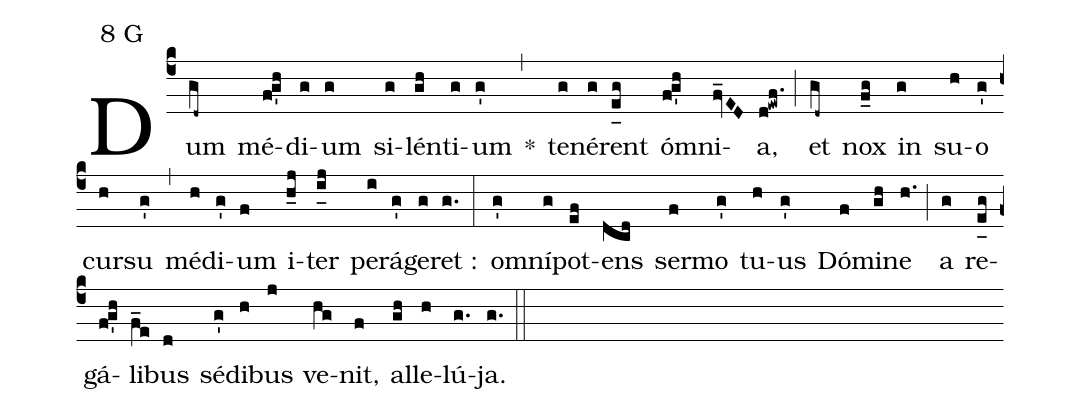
mode:8 G;
%%
(c4) Dum(gd~) mé(fg'h)di(g)um(g) si(g)lén(gh)ti(g)um(g') *(,) te(g)né(g)rent(e_[uh:l]g) ó(fg'h)mni(fv_ED)a,(d!ewf.) (;) et(gd~) nox(f_g) in(g) su(h)o(g') cur(h)su(g') (,) mé(h)di(g')um(f) i(h_j)ter(i_[uh:l]j) per(i)á(g')ge(g)ret :(g.) (:) o(g')mní(g)pot(ef)ens(dcd) ser(f)mo(g') tu(h)us(g') Dó(f)mi(gh)ne(h.) (;) a(g) re(e_[uh:l]g)gá(fg'h)li(f_e)bus(d) sé(g')di(h)bus(j) ve(hg)nit,(f) al(gh)le(h)lú(g.)ja.(g.) (::)
